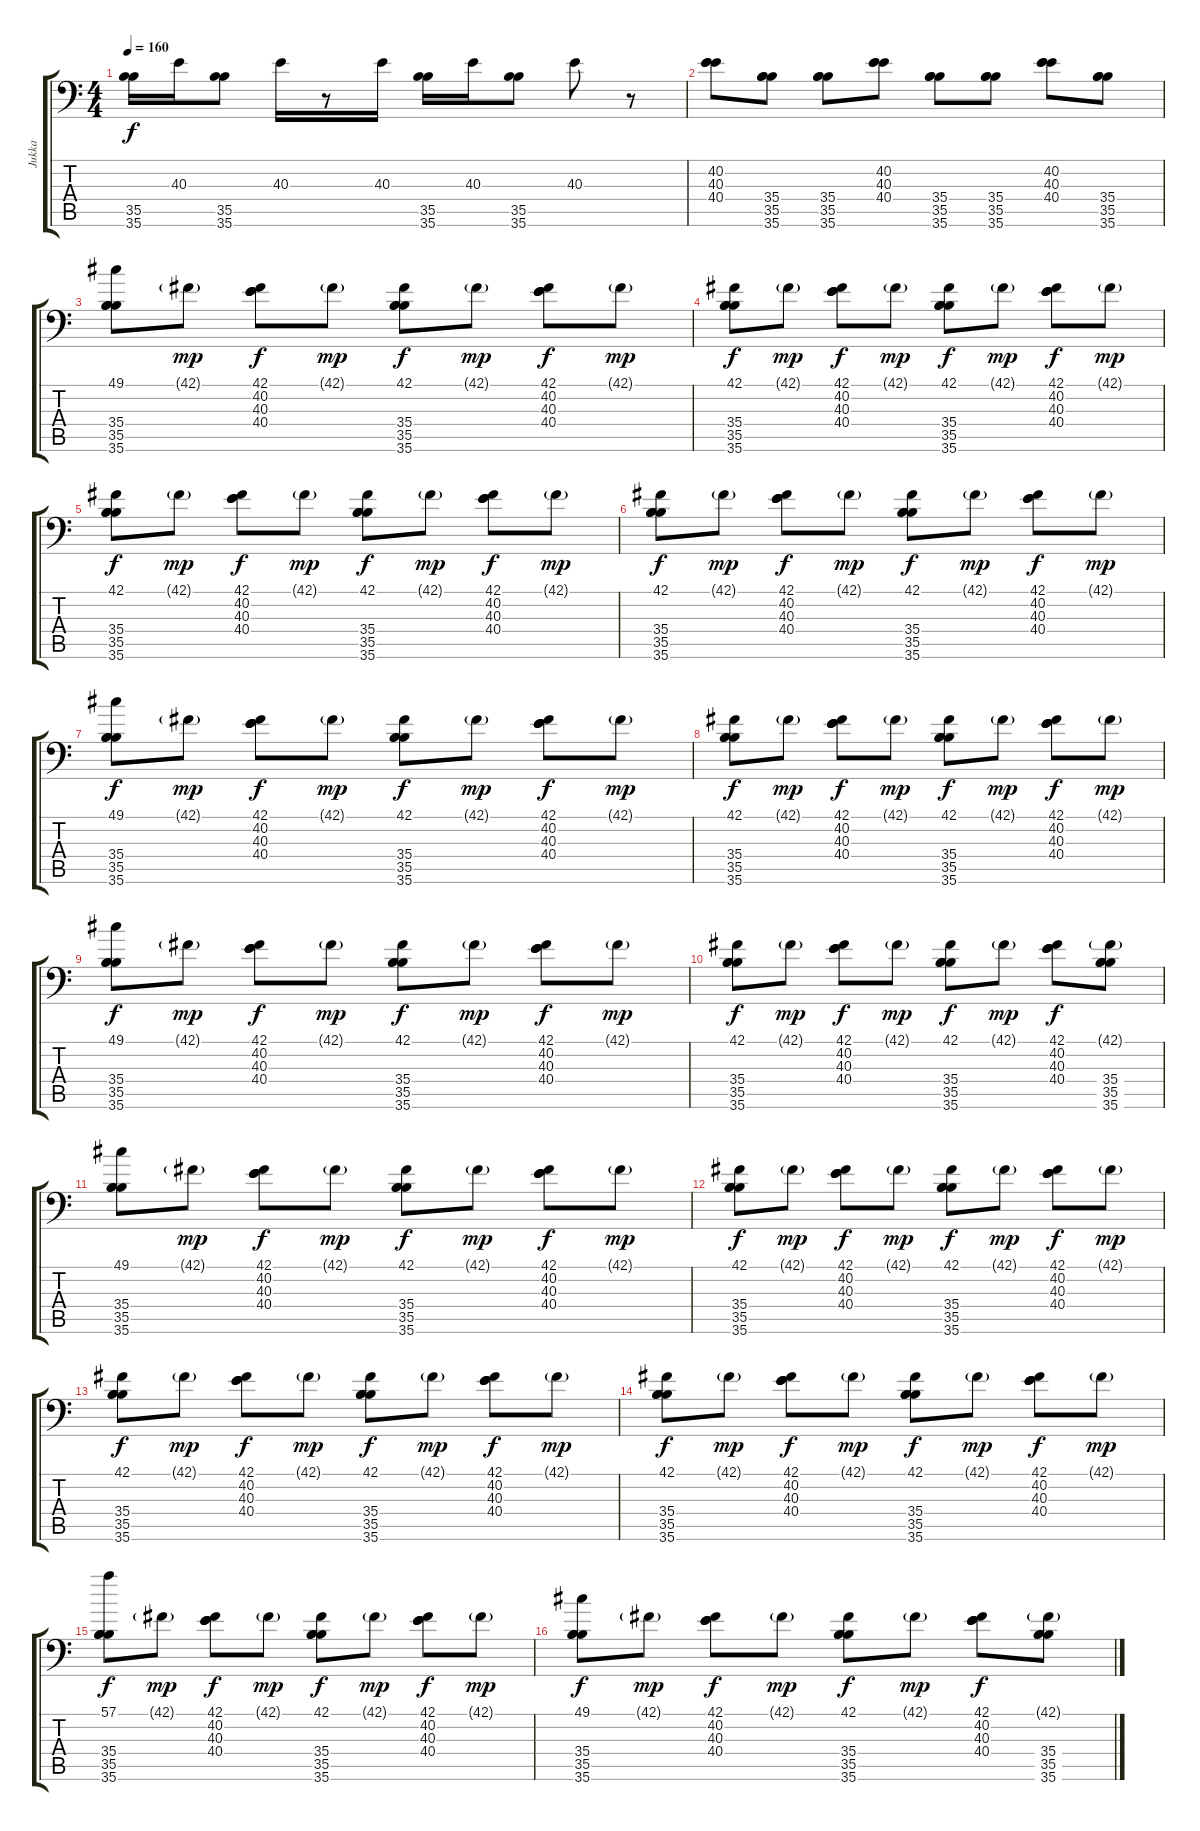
\track ("Jukka" "Jukka") {instrument acousticgrandpiano}
\staff {score tabs}
\tuning (C-1 C-1 C-1 C-1 C-1 C-1) {hide}
\ts (4 4)
\tempo 160
\clef f4
\ks c
(35.5 35.6).16{dy f} 40.3.16 (35.5 35.6).8 40.3.16 r.8 40.3.16 (35.5 35.6).16 40.3.16 (35.5 35.6).8 40.3.8 r.8 |
(40.2 40.3 40.4).8 (35.4 35.5 35.6).8 (35.4 35.5 35.6).8 (40.2 40.3 40.4).8 (35.4 35.5 35.6).8 (35.4 35.5 35.6).8 (40.2 40.3 40.4).8 (35.4 35.5 35.6).8 |
(49.1 35.4 35.5 35.6).8 42.1{g}.8{dy mp} (42.1 40.2 40.3 40.4).8{dy f} 42.1{g}.8{dy mp} (42.1 35.4 35.5 35.6).8{dy f} 42.1{g}.8{dy mp} (42.1 40.2 40.3 40.4).8{dy f} 42.1{g}.8{dy mp} |
(42.1 35.4 35.5 35.6).8{dy f} 42.1{g}.8{dy mp} (42.1 40.2 40.3 40.4).8{dy f} 42.1{g}.8{dy mp} (42.1 35.4 35.5 35.6).8{dy f} 42.1{g}.8{dy mp} (42.1 40.2 40.3 40.4).8{dy f} 42.1{g}.8{dy mp} |
(42.1 35.4 35.5 35.6).8{dy f} 42.1{g}.8{dy mp} (42.1 40.2 40.3 40.4).8{dy f} 42.1{g}.8{dy mp} (42.1 35.4 35.5 35.6).8{dy f} 42.1{g}.8{dy mp} (42.1 40.2 40.3 40.4).8{dy f} 42.1{g}.8{dy mp} |
(42.1 35.4 35.5 35.6).8{dy f} 42.1{g}.8{dy mp} (42.1 40.2 40.3 40.4).8{dy f} 42.1{g}.8{dy mp} (42.1 35.4 35.5 35.6).8{dy f} 42.1{g}.8{dy mp} (42.1 40.2 40.3 40.4).8{dy f} 42.1{g}.8{dy mp} |
(49.1 35.4 35.5 35.6).8{dy f} 42.1{g}.8{dy mp} (42.1 40.2 40.3 40.4).8{dy f} 42.1{g}.8{dy mp} (42.1 35.4 35.5 35.6).8{dy f} 42.1{g}.8{dy mp} (42.1 40.2 40.3 40.4).8{dy f} 42.1{g}.8{dy mp} |
(42.1 35.4 35.5 35.6).8{dy f} 42.1{g}.8{dy mp} (42.1 40.2 40.3 40.4).8{dy f} 42.1{g}.8{dy mp} (42.1 35.4 35.5 35.6).8{dy f} 42.1{g}.8{dy mp} (42.1 40.2 40.3 40.4).8{dy f} 42.1{g}.8{dy mp} |
(49.1 35.4 35.5 35.6).8{dy f} 42.1{g}.8{dy mp} (42.1 40.2 40.3 40.4).8{dy f} 42.1{g}.8{dy mp} (42.1 35.4 35.5 35.6).8{dy f} 42.1{g}.8{dy mp} (42.1 40.2 40.3 40.4).8{dy f} 42.1{g}.8{dy mp} |
(42.1 35.4 35.5 35.6).8{dy f} 42.1{g}.8{dy mp} (42.1 40.2 40.3 40.4).8{dy f} 42.1{g}.8{dy mp} (42.1 35.4 35.5 35.6).8{dy f} 42.1{g}.8{dy mp} (42.1 40.2 40.3 40.4).8{dy f} (42.1{g} 35.4 35.5 35.6).8 |
(49.1 35.4 35.5 35.6).8 42.1{g}.8{dy mp} (42.1 40.2 40.3 40.4).8{dy f} 42.1{g}.8{dy mp} (42.1 35.4 35.5 35.6).8{dy f} 42.1{g}.8{dy mp} (42.1 40.2 40.3 40.4).8{dy f} 42.1{g}.8{dy mp} |
(42.1 35.4 35.5 35.6).8{dy f} 42.1{g}.8{dy mp} (42.1 40.2 40.3 40.4).8{dy f} 42.1{g}.8{dy mp} (42.1 35.4 35.5 35.6).8{dy f} 42.1{g}.8{dy mp} (42.1 40.2 40.3 40.4).8{dy f} 42.1{g}.8{dy mp} |
(42.1 35.4 35.5 35.6).8{dy f} 42.1{g}.8{dy mp} (42.1 40.2 40.3 40.4).8{dy f} 42.1{g}.8{dy mp} (42.1 35.4 35.5 35.6).8{dy f} 42.1{g}.8{dy mp} (42.1 40.2 40.3 40.4).8{dy f} 42.1{g}.8{dy mp} |
(42.1 35.4 35.5 35.6).8{dy f} 42.1{g}.8{dy mp} (42.1 40.2 40.3 40.4).8{dy f} 42.1{g}.8{dy mp} (42.1 35.4 35.5 35.6).8{dy f} 42.1{g}.8{dy mp} (42.1 40.2 40.3 40.4).8{dy f} 42.1{g}.8{dy mp} |
(57.1 35.4 35.5 35.6).8{dy f} 42.1{g}.8{dy mp} (42.1 40.2 40.3 40.4).8{dy f} 42.1{g}.8{dy mp} (42.1 35.4 35.5 35.6).8{dy f} 42.1{g}.8{dy mp} (42.1 40.2 40.3 40.4).8{dy f} 42.1{g}.8{dy mp} |
(49.1 35.4 35.5 35.6).8{dy f} 42.1{g}.8{dy mp} (42.1 40.2 40.3 40.4).8{dy f} 42.1{g}.8{dy mp} (42.1 35.4 35.5 35.6).8{dy f} 42.1{g}.8{dy mp} (42.1 40.2 40.3 40.4).8{dy f} (42.1{g} 35.4 35.5 35.6).8
